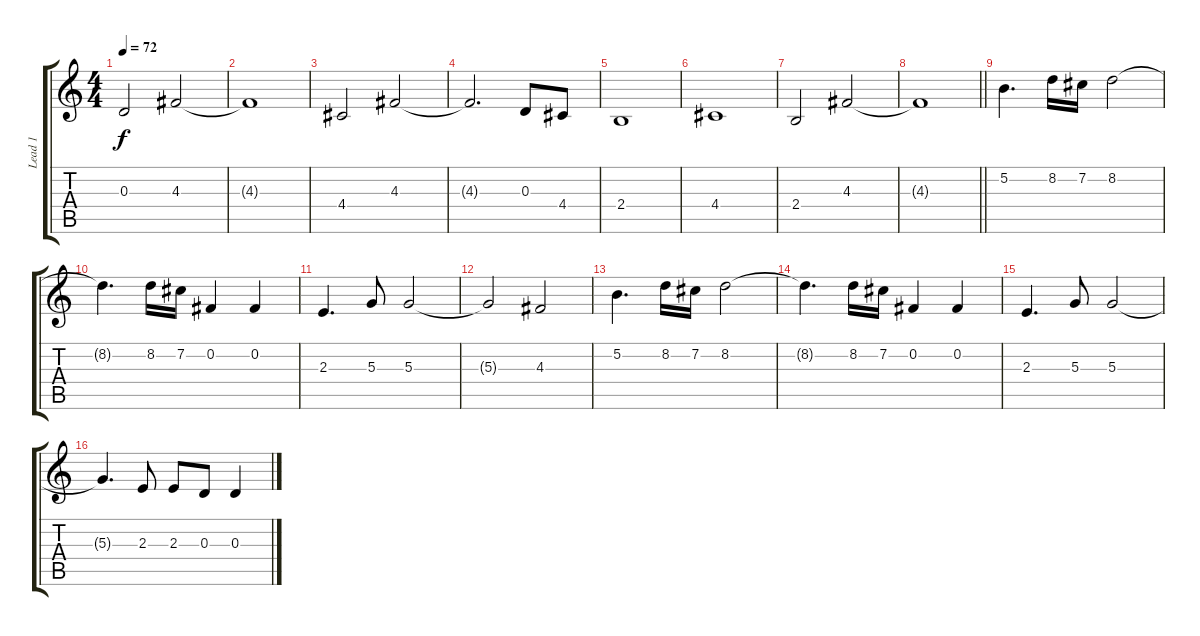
\track ("Lead 1" "Lead 1") {instrument distortionguitar}
\staff {score tabs}
\tuning (B3 Gb3 D3 A2 E2 B1) {hide}
\ts (4 4)
\tempo 72
\clef g2
\ks c
0.3.2{dy f} 4.3.2 |
4.3{t}.1 |
4.4.2 4.3.2 |
4.3{t}.2{d} 0.3.8 4.4.8 |
2.4.1 |
4.4.1 |
2.4.2 4.3.2 |
\barLineRight lightlight
4.3{t}.1 |
5.2.4{d} 8.2.16 7.2.16 8.2.2 |
8.2{t}.4{d} 8.2.16 7.2.16 0.2.4 0.2.4 |
2.3.4{d} 5.3.8 5.3.2 |
5.3{t}.2 4.3.2 |
5.2.4{d} 8.2.16 7.2.16 8.2.2 |
8.2{t}.4{d} 8.2.16 7.2.16 0.2.4 0.2.4 |
2.3.4{d} 5.3.8 5.3.2 |
5.3{t}.4{d} 2.3.8 2.3.8 0.3.8 0.3.4
